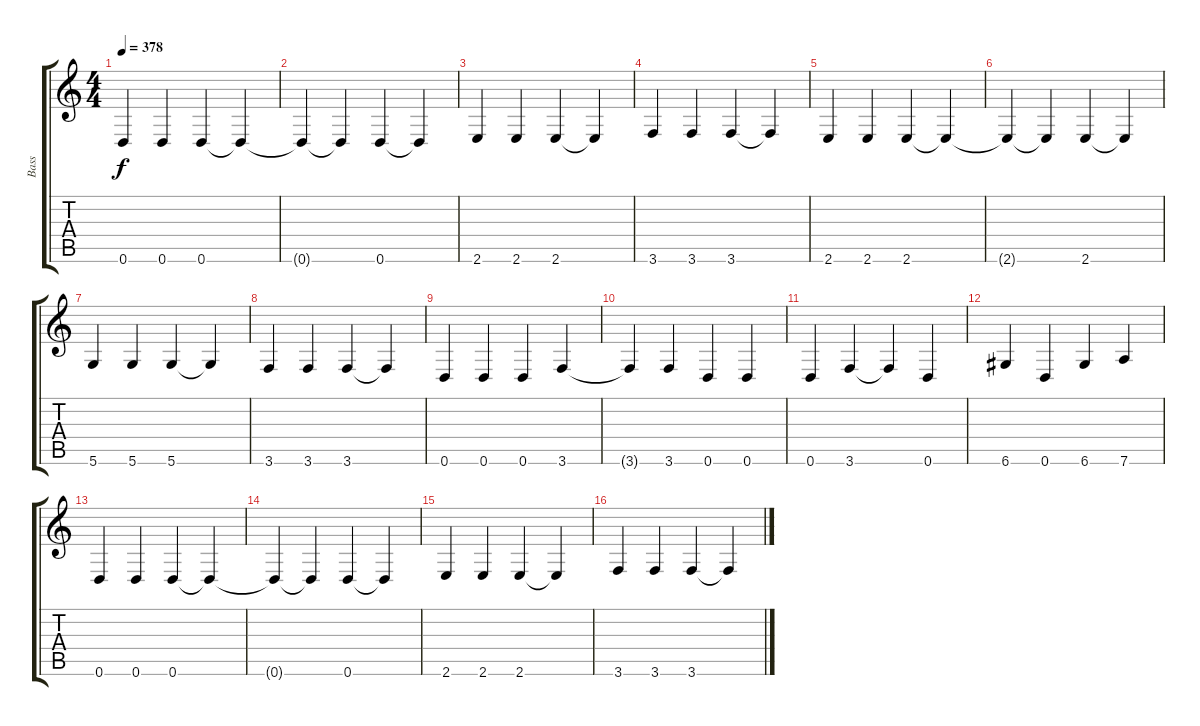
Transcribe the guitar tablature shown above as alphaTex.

\track ("Bass" "Bass") {instrument electricbassfinger}
\staff {score tabs}
\tuning (E4 B3 G3 D3 A2 D2) {hide}
\ts (4 4)
\tempo 378
\clef g2
\ks c
0.6.4{dy f} 0.6.4 0.6.4 0.6{t}.4 |
0.6{t}.4 0.6{t}.4 0.6.4 0.6{t}.4 |
2.6.4 2.6.4 2.6.4 2.6{t}.4 |
3.6.4 3.6.4 3.6.4 3.6{t}.4 |
2.6.4 2.6.4 2.6.4 2.6{t}.4 |
2.6{t}.4 2.6{t}.4 2.6.4 2.6{t}.4 |
5.6.4 5.6.4 5.6.4 5.6{t}.4 |
3.6.4 3.6.4 3.6.4 3.6{t}.4 |
0.6.4 0.6.4 0.6.4 3.6.4 |
3.6{t}.4 3.6.4 0.6.4 0.6.4 |
0.6.4 3.6.4 3.6{t}.4 0.6.4 |
6.6.4 0.6.4 6.6.4 7.6.4 |
0.6.4 0.6.4 0.6.4 0.6{t}.4 |
0.6{t}.4 0.6{t}.4 0.6.4 0.6{t}.4 |
2.6.4 2.6.4 2.6.4 2.6{t}.4 |
3.6.4 3.6.4 3.6.4 3.6{t}.4
